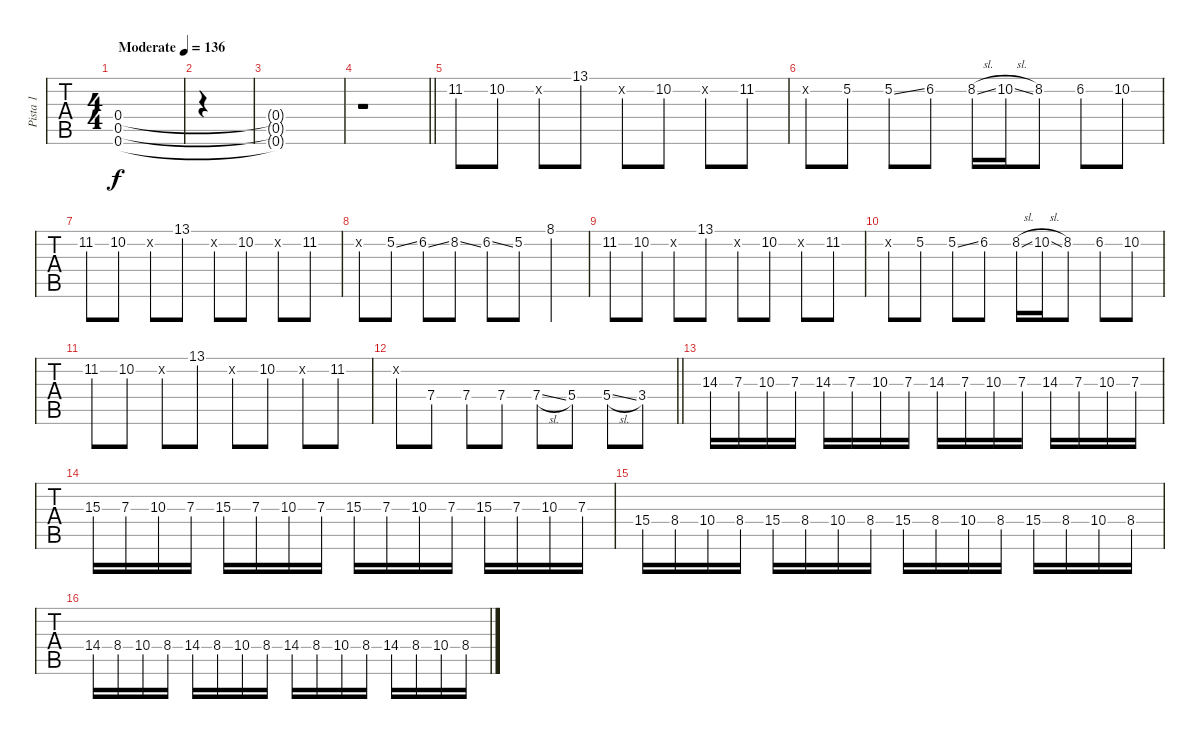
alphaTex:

\track ("Pista 1" "Pista 1") {instrument overdrivenguitar}
\staff {tabs}
\tuning (D4 A3 F3 C3 G2 C2) {hide}
\ts (4 4)
\section ("" "")
\tempo (136 "Moderate")
\clef g2
\ks c
(0.4 0.5 0.6).1{dy f instrument overdrivenguitar} |
|
(0.4{t} 0.5{t} 0.6{t}).1 |
\barLineRight lightlight
r.1 |
\section ("" "")
11.2.8 10.2.8 0.2{x}.8 13.1.8 0.2{x}.8 10.2.8 0.2{x}.8 11.2.8 |
0.2{x}.8 5.2.8 5.2{ss}.8 6.2.8 8.2{sl}.16 10.2{sl}.16 8.2.8 6.2.8 10.2.8 |
11.2.8 10.2.8 0.2{x}.8 13.1.8 0.2{x}.8 10.2.8 0.2{x}.8 11.2.8 |
0.2{x}.8 5.2{ss}.8 6.2{ss}.8 8.2{ss}.8 6.2{ss}.8 5.2.8 8.1.4 |
11.2.8 10.2.8 0.2{x}.8 13.1.8 0.2{x}.8 10.2.8 0.2{x}.8 11.2.8 |
0.2{x}.8 5.2.8 5.2{ss}.8 6.2.8 8.2{sl}.16 10.2{sl}.16 8.2.8 6.2.8 10.2.8 |
11.2.8 10.2.8 0.2{x}.8 13.1.8 0.2{x}.8 10.2.8 0.2{x}.8 11.2.8 |
\barLineRight lightlight
0.2{x}.8 7.4.8 7.4.8 7.4.8 7.4{sl}.8 5.4.8 5.4{sl}.8 3.4.8 |
\section ("" "")
14.3.16 7.3.16 10.3.16 7.3.16 14.3.16 7.3.16 10.3.16 7.3.16 14.3.16 7.3.16 10.3.16 7.3.16 14.3.16 7.3.16 10.3.16 7.3.16 |
15.3.16 7.3.16 10.3.16 7.3.16 15.3.16 7.3.16 10.3.16 7.3.16 15.3.16 7.3.16 10.3.16 7.3.16 15.3.16 7.3.16 10.3.16 7.3.16 |
15.4.16 8.4.16 10.4.16 8.4.16 15.4.16 8.4.16 10.4.16 8.4.16 15.4.16 8.4.16 10.4.16 8.4.16 15.4.16 8.4.16 10.4.16 8.4.16 |
14.4.16 8.4.16 10.4.16 8.4.16 14.4.16 8.4.16 10.4.16 8.4.16 14.4.16 8.4.16 10.4.16 8.4.16 14.4.16 8.4.16 10.4.16 8.4.16
